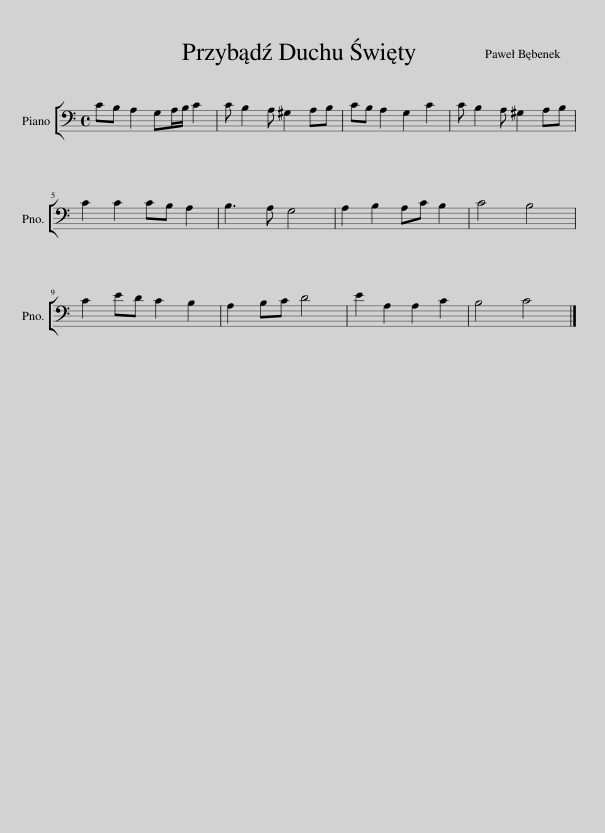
X:1
L:1/8
M:4/4
I:linebreak $
K:C
V:1 bass
V:1
 CB, A,2 G,A,/B,/ C2 | C B,2 A, ^G,2 A,B, | CB, A,2 G,2 C2 | C B,2 A, ^G,2 A,B, |$ C2 C2 CB, A,2 | %5
 B,3 A, G,4 | A,2 B,2 A,C B,2 | C4 B,4 |$ C2 ED C2 B,2 | A,2 B,C D4 | %10
 E2 A,2 A,2 C2 | B,4 C4 |] %12
